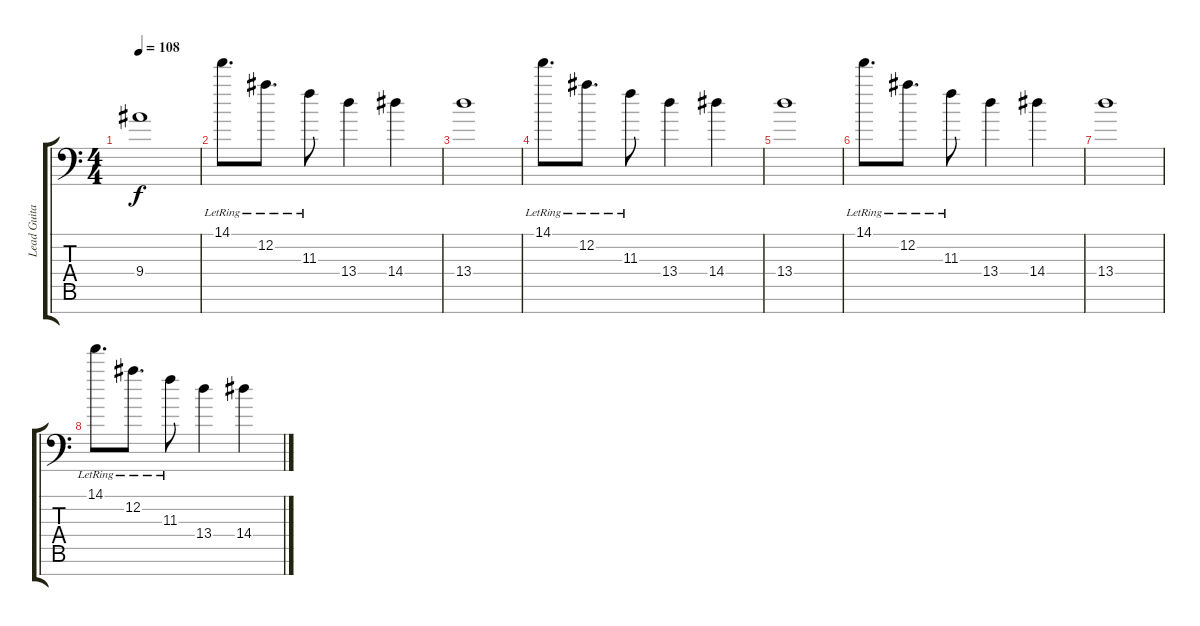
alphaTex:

\track ("Lead Guitar" "Lead Guita") {instrument distortionguitar}
\staff {score tabs}
\tuning (Eb4 Bb3 Gb3 Db3 Ab2 Eb2 Ab1) {hide}
\ts (4 4)
\tempo 108
\clef f4
\ks c
9.4.1{dy f} |
14.1{lr}.8{d} 12.2{lr}.8{d} 11.3{lr}.8 13.4.4 14.4.4 |
13.4.1 |
14.1{lr}.8{d} 12.2{lr}.8{d} 11.3{lr}.8 13.4.4 14.4.4 |
13.4.1 |
14.1{lr}.8{d} 12.2{lr}.8{d} 11.3{lr}.8 13.4.4 14.4.4 |
13.4.1 |
14.1{lr}.8{d} 12.2{lr}.8{d} 11.3{lr}.8 13.4.4 14.4.4
